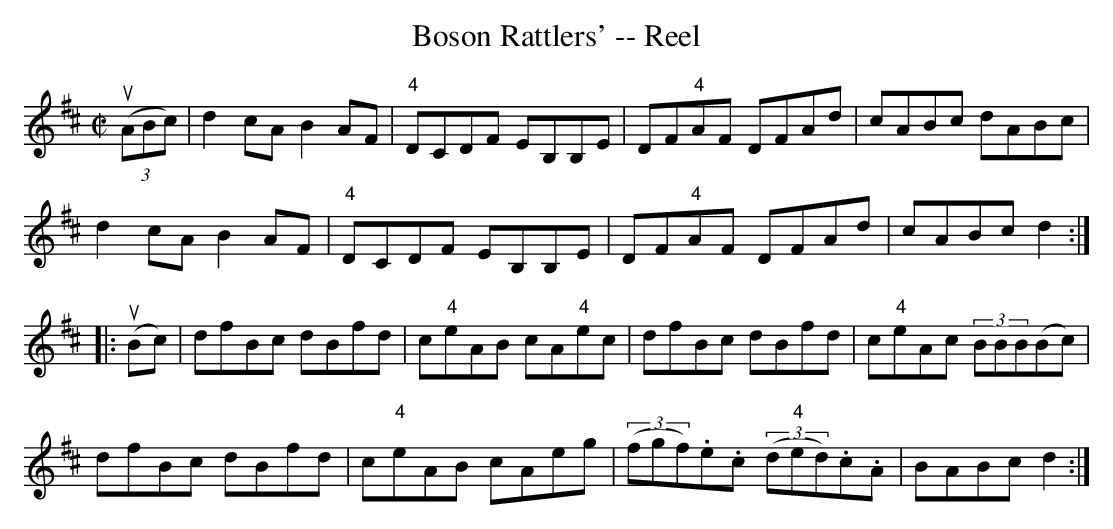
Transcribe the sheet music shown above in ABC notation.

X:1
T: Boson Rattlers' -- Reel
M:C|
L:1/8
K:D
u((3ABc)|\
d2cA B2AF | "4"DCDF EB,B,E | DF"4"AF DFAd | cABc dABc |
d2cA B2AF | "4"DCDF EB,B,E | DF"4"AF DFAd | cABc d2  ::
u(Bc)|\
dfBc dBfd | c"4"eAB cA"4"ec | dfBc dBfd | c"4"eAc (3BBB(Bc) |
dfBc dBfd | c"4"eAB cAeg | ((3fgf).e.c ((3d"4"ed).c.A | BABc d2 :|
